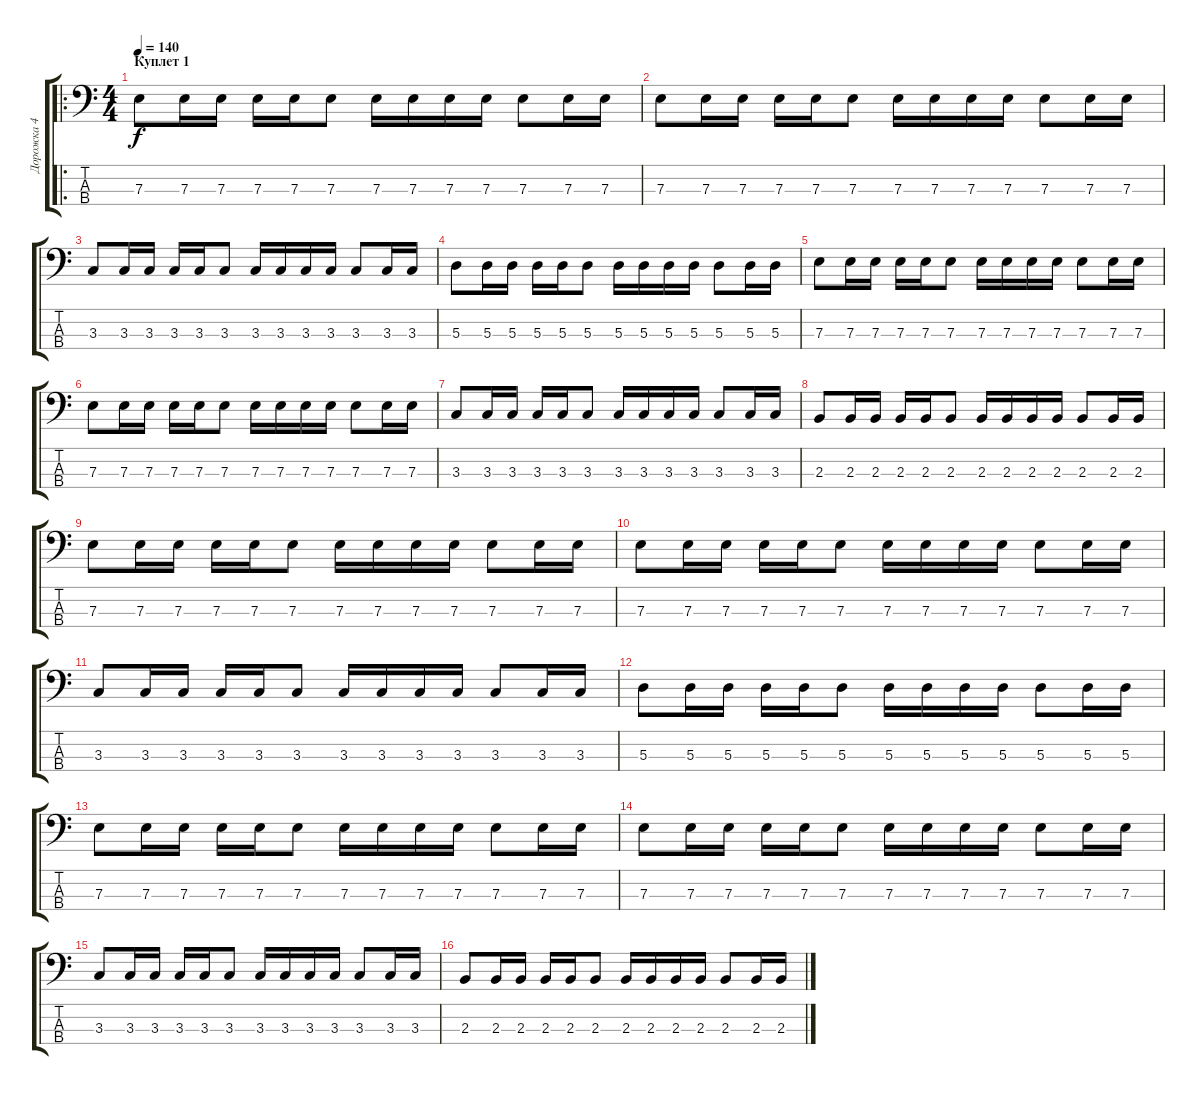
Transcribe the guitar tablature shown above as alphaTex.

\track ("Дорожка 4" "Дорожка 4") {instrument electricbasspick}
\staff {score tabs}
\tuning (G2 D2 A1 E1) {hide}
\ro
\ts (4 4)
\section ("" "Куплет 1")
\tempo 140
\clef f4
\ks c
7.3.8{dy f} 7.3.16 7.3.16 7.3.16 7.3.16 7.3.8 7.3.16 7.3.16 7.3.16 7.3.16 7.3.8 7.3.16 7.3.16 |
7.3.8 7.3.16 7.3.16 7.3.16 7.3.16 7.3.8 7.3.16 7.3.16 7.3.16 7.3.16 7.3.8 7.3.16 7.3.16 |
3.3.8 3.3.16 3.3.16 3.3.16 3.3.16 3.3.8 3.3.16 3.3.16 3.3.16 3.3.16 3.3.8 3.3.16 3.3.16 |
5.3.8 5.3.16 5.3.16 5.3.16 5.3.16 5.3.8 5.3.16 5.3.16 5.3.16 5.3.16 5.3.8 5.3.16 5.3.16 |
7.3.8 7.3.16 7.3.16 7.3.16 7.3.16 7.3.8 7.3.16 7.3.16 7.3.16 7.3.16 7.3.8 7.3.16 7.3.16 |
7.3.8 7.3.16 7.3.16 7.3.16 7.3.16 7.3.8 7.3.16 7.3.16 7.3.16 7.3.16 7.3.8 7.3.16 7.3.16 |
3.3.8 3.3.16 3.3.16 3.3.16 3.3.16 3.3.8 3.3.16 3.3.16 3.3.16 3.3.16 3.3.8 3.3.16 3.3.16 |
2.3.8 2.3.16 2.3.16 2.3.16 2.3.16 2.3.8 2.3.16 2.3.16 2.3.16 2.3.16 2.3.8 2.3.16 2.3.16 |
7.3.8 7.3.16 7.3.16 7.3.16 7.3.16 7.3.8 7.3.16 7.3.16 7.3.16 7.3.16 7.3.8 7.3.16 7.3.16 |
7.3.8 7.3.16 7.3.16 7.3.16 7.3.16 7.3.8 7.3.16 7.3.16 7.3.16 7.3.16 7.3.8 7.3.16 7.3.16 |
3.3.8 3.3.16 3.3.16 3.3.16 3.3.16 3.3.8 3.3.16 3.3.16 3.3.16 3.3.16 3.3.8 3.3.16 3.3.16 |
5.3.8 5.3.16 5.3.16 5.3.16 5.3.16 5.3.8 5.3.16 5.3.16 5.3.16 5.3.16 5.3.8 5.3.16 5.3.16 |
7.3.8 7.3.16 7.3.16 7.3.16 7.3.16 7.3.8 7.3.16 7.3.16 7.3.16 7.3.16 7.3.8 7.3.16 7.3.16 |
7.3.8 7.3.16 7.3.16 7.3.16 7.3.16 7.3.8 7.3.16 7.3.16 7.3.16 7.3.16 7.3.8 7.3.16 7.3.16 |
3.3.8 3.3.16 3.3.16 3.3.16 3.3.16 3.3.8 3.3.16 3.3.16 3.3.16 3.3.16 3.3.8 3.3.16 3.3.16 |
2.3.8 2.3.16 2.3.16 2.3.16 2.3.16 2.3.8 2.3.16 2.3.16 2.3.16 2.3.16 2.3.8 2.3.16 2.3.16
